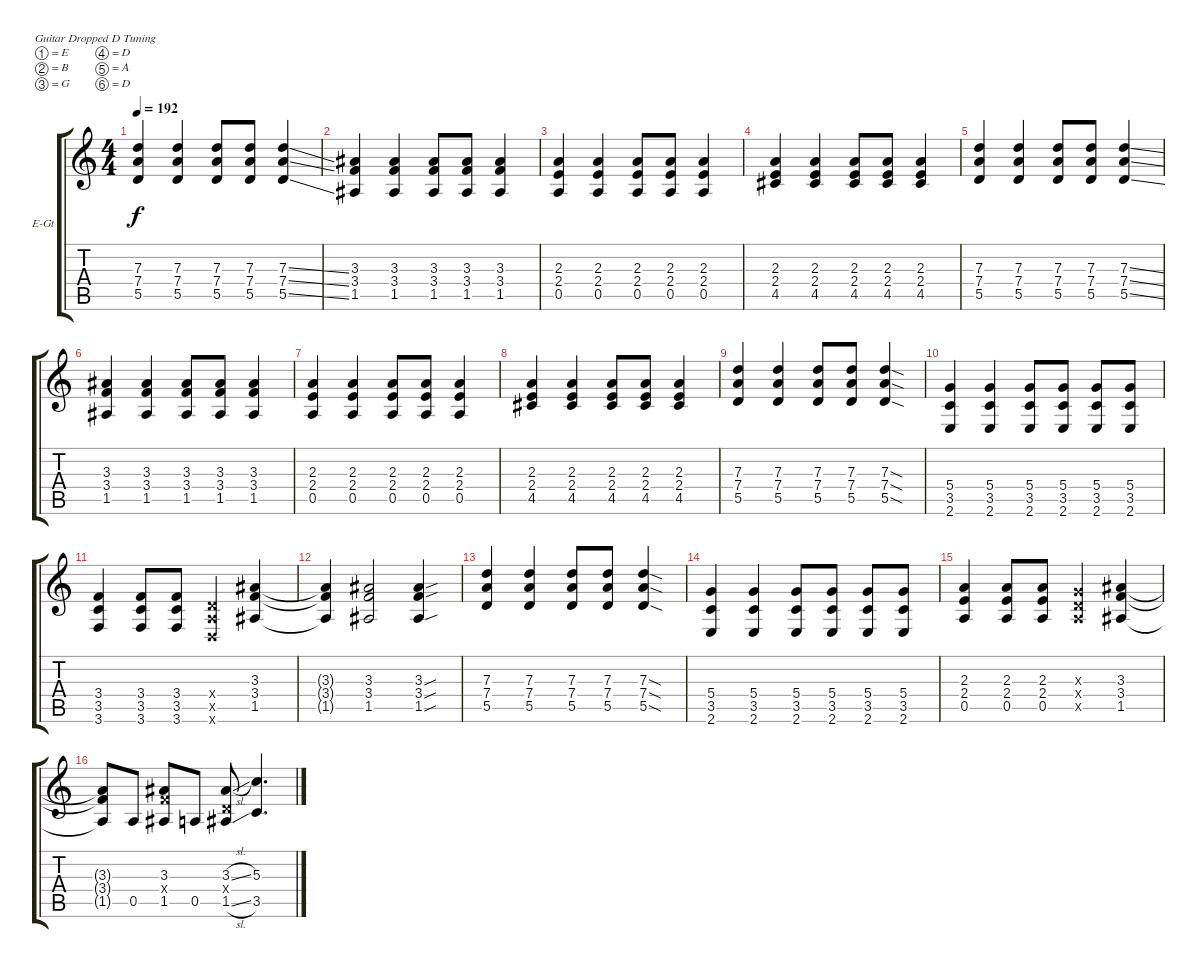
\defaultSystemsLayout 4
\bracketExtendMode groupsimilarinstruments
\firstSystemTrackNameOrientation horizontal
\otherSystemsTrackNameOrientation horizontal
\track ("Electric Guitar" "E-Gt") {instrument distortionguitar}
\staff {score tabs}
\tuning (E4 B3 G3 D3 A2 D2)
\ts (4 4)
\tempo 192
\clef g2
\ks c
(5.5 7.4 7.3).4{dy f} (7.3 7.4 5.5).4 (5.5 7.4 7.3).8 (7.3 7.4 5.5).8 (7.3{ss} 5.5{ss} 7.4{ss}).4 |
(3.3 3.4 1.5).4 (1.5 3.4 3.3).4 (3.3 3.4 1.5).8 (1.5 3.4 3.3).8 (3.3 3.4 1.5).4 |
(0.5 2.4 2.3).4 (2.3 2.4 0.5).4 (0.5 2.4 2.3).8 (2.3 2.4 0.5).8 (0.5 2.4 2.3).4 |
(2.3 2.4 4.5).4 (4.5 2.4 2.3).4 (2.3 2.4 4.5).8 (4.5 2.4 2.3).8 (2.3 2.4 4.5).4 |
(5.5 7.4 7.3).4 (7.3 7.4 5.5).4 (5.5 7.4 7.3).8 (7.3 7.4 5.5).8 (7.3{ss} 5.5{ss} 7.4{ss}).4 |
(3.3 3.4 1.5).4 (1.5 3.4 3.3).4 (3.3 3.4 1.5).8 (1.5 3.4 3.3).8 (3.3 3.4 1.5).4 |
(0.5 2.4 2.3).4 (2.3 2.4 0.5).4 (0.5 2.4 2.3).8 (2.3 2.4 0.5).8 (0.5 2.4 2.3).4 |
(2.3 2.4 4.5).4 (4.5 2.4 2.3).4 (2.3 2.4 4.5).8 (4.5 2.4 2.3).8 (2.3 2.4 4.5).4 |
(5.5 7.4 7.3).4 (7.3 7.4 5.5).4 (5.5 7.4 7.3).8 (7.3 7.4 5.5).8 (5.5{sod} 7.4{sod} 7.3{sod}).4 |
(2.6 3.5 5.4).4 (5.4 3.5 2.6).4 (2.6 3.5 5.4).8 (5.4 3.5 2.6).8 (2.6 3.5 5.4).8 (2.6 3.5 5.4).8 |
(3.4 3.5 3.6).4 (3.6 3.5 3.4).8 (3.4 3.5 3.6).8 (0.6{x} 0.5{x} 0.4{x}).4 (3.3 3.4 1.5).4 |
(3.3{t} 3.4{t} 1.5{t}).4 (1.5 3.4 3.3).2 (3.3{sou} 3.4{sou} 1.5{sou}).4 |
(5.5 7.4 7.3).4 (7.3 7.4 5.5).4 (5.5 7.4 7.3).8 (7.3 7.4 5.5).8 (5.5{sod} 7.4{sod} 7.3{sod}).4 |
(2.6 3.5 5.4).4 (5.4 3.5 2.6).4 (2.6 3.5 5.4).8 (5.4 3.5 2.6).8 (2.6 3.5 5.4).8 (2.6 3.5 5.4).8 |
(0.5 2.3 2.4).4 (2.4 2.3 0.5).8 (2.3 2.4 0.5).8 (0.5{x} 0.4{x} 0.3{x}).4 (3.3 3.4 1.5).4 |
(3.3{t} 3.4{t} 1.5{t}).8 0.5.8 (1.5 3.4{x} 3.3).8 0.5.8 (1.5{sl} 0.4{x} 3.3{sl}).8 (5.3 3.5).4{d}
